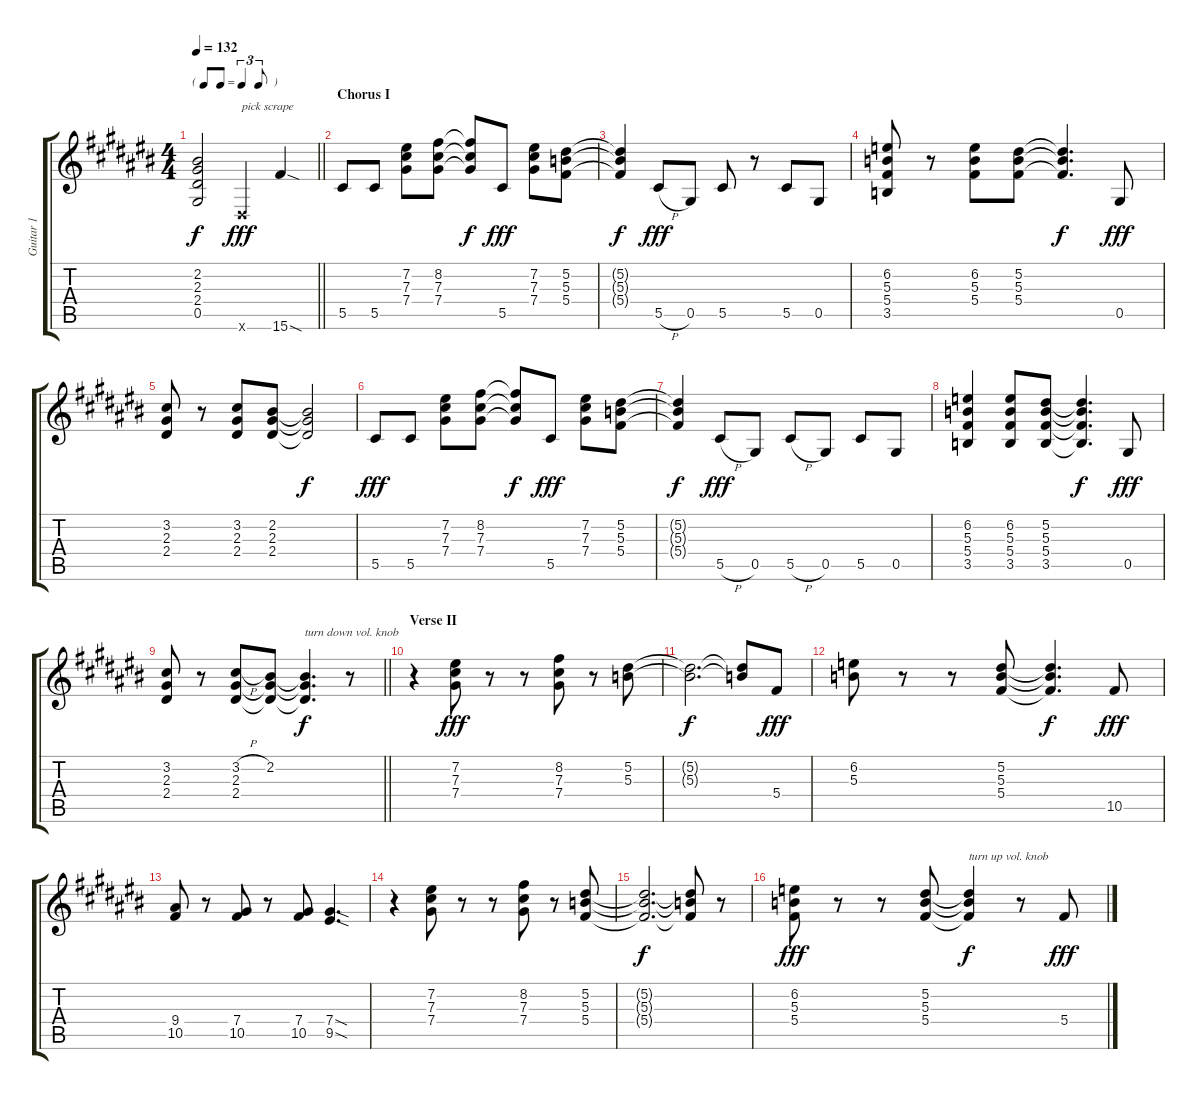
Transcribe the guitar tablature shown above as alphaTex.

\track ("Guitar 1" "Guitar 1") {instrument electricguitarclean}
\staff {score tabs}
\tuning (Eb4 Bb3 Gb3 Db3 Ab2 Eb2) {hide}
\ts (4 4)
\tf triplet8th
\tempo 132
\clef g2
\barLineRight lightlight
\ks c#
(2.2{t} 2.3{t} 2.4{t} 0.5{t}).2{dy f} 0.6{x}.4{txt "pick scrape" dy fff} 15.6{sod}.4 |
\section ("" "Chorus I")
5.5.8 5.5.8 (7.2 7.3 7.4).8 (8.2 7.3 7.4).8 (8.2{t} 7.3{t} 7.4{t}).8{dy f} 5.5.8{dy fff} (7.2 7.3 7.4).8 (5.2 5.3 5.4).8 |
(5.2{t} 5.3{t} 5.4{t}).4{dy f} 5.5{h}.8{dy fff} 0.5.8 5.5.8 r.8 5.5.8 0.5.8 |
(6.2 5.3 5.4 3.5).8 r.8 (6.2 5.3 5.4).8 (5.2 5.3 5.4).8 (5.2{t} 5.3{t} 5.4{t}).4{d dy f} 0.5.8{dy fff} |
(3.2 2.3 2.4).8 r.8 (3.2 2.3 2.4).8 (2.2 2.3 2.4).8 (2.2{t} 2.3{t} 2.4{t}).2{dy f} |
5.5.8{dy fff} 5.5.8 (7.2 7.3 7.4).8 (8.2 7.3 7.4).8 (8.2{t} 7.3{t} 7.4{t}).8{dy f} 5.5.8{dy fff} (7.2 7.3 7.4).8 (5.2 5.3 5.4).8 |
(5.2{t} 5.3{t} 5.4{t}).4{dy f} 5.5{h}.8{dy fff} 0.5.8 5.5{h}.8 0.5.8 5.5.8 0.5.8 |
(6.2 5.3 5.4 3.5).4 (6.2 5.3 5.4 3.5).8 (5.2 5.3 5.4 3.5).8 (5.2{t} 5.3{t} 5.4{t} 3.5{t}).4{d dy f} 0.5.8{dy fff} |
\barLineRight lightlight
(3.2 2.3 2.4).8 r.8 (3.2{h} 2.3 2.4).8 (2.2 2.3{t} 2.4{t}).8 (2.2{t} 2.3{t} 2.4{t}).4{d txt "turn down vol. knob" dy f} r.8{instrument electricguitarclean} |
\section ("" "Verse II")
r.4 (7.2 7.3 7.4).8{dy fff} r.8 r.8 (8.2 7.3 7.4).8 r.8 (5.2 5.3).8 |
(5.2{t} 5.3{t}).2{d dy f} (5.2{t} 5.3{t}).8 5.4.8{dy fff} |
(6.2 5.3).8 r.8 r.8 (5.2 5.3 5.4).8 (5.2{t} 5.3{t} 5.4{t}).4{d dy f} 10.5.8{dy fff} |
(9.4 10.5).8 r.8 (7.4 10.5).8 r.8 (7.4 10.5).8 (7.4{sod} 9.5{sod}).4{d} |
r.4 (7.2 7.3 7.4).8 r.8 r.8 (8.2 7.3 7.4).8 r.8 (5.2 5.3 5.4).8 |
(5.2{t} 5.3{t} 5.4{t}).2{d dy f} (5.2{t} 5.3{t} 5.4{t}).8 r.8 |
(6.2 5.3 5.4).8{dy fff} r.8 r.8 (5.2 5.3 5.4).8 (5.2{t} 5.3{t} 5.4{t}).4{txt "turn up vol. knob" dy f} r.8 5.4.8{dy fff instrument overdrivenguitar}
